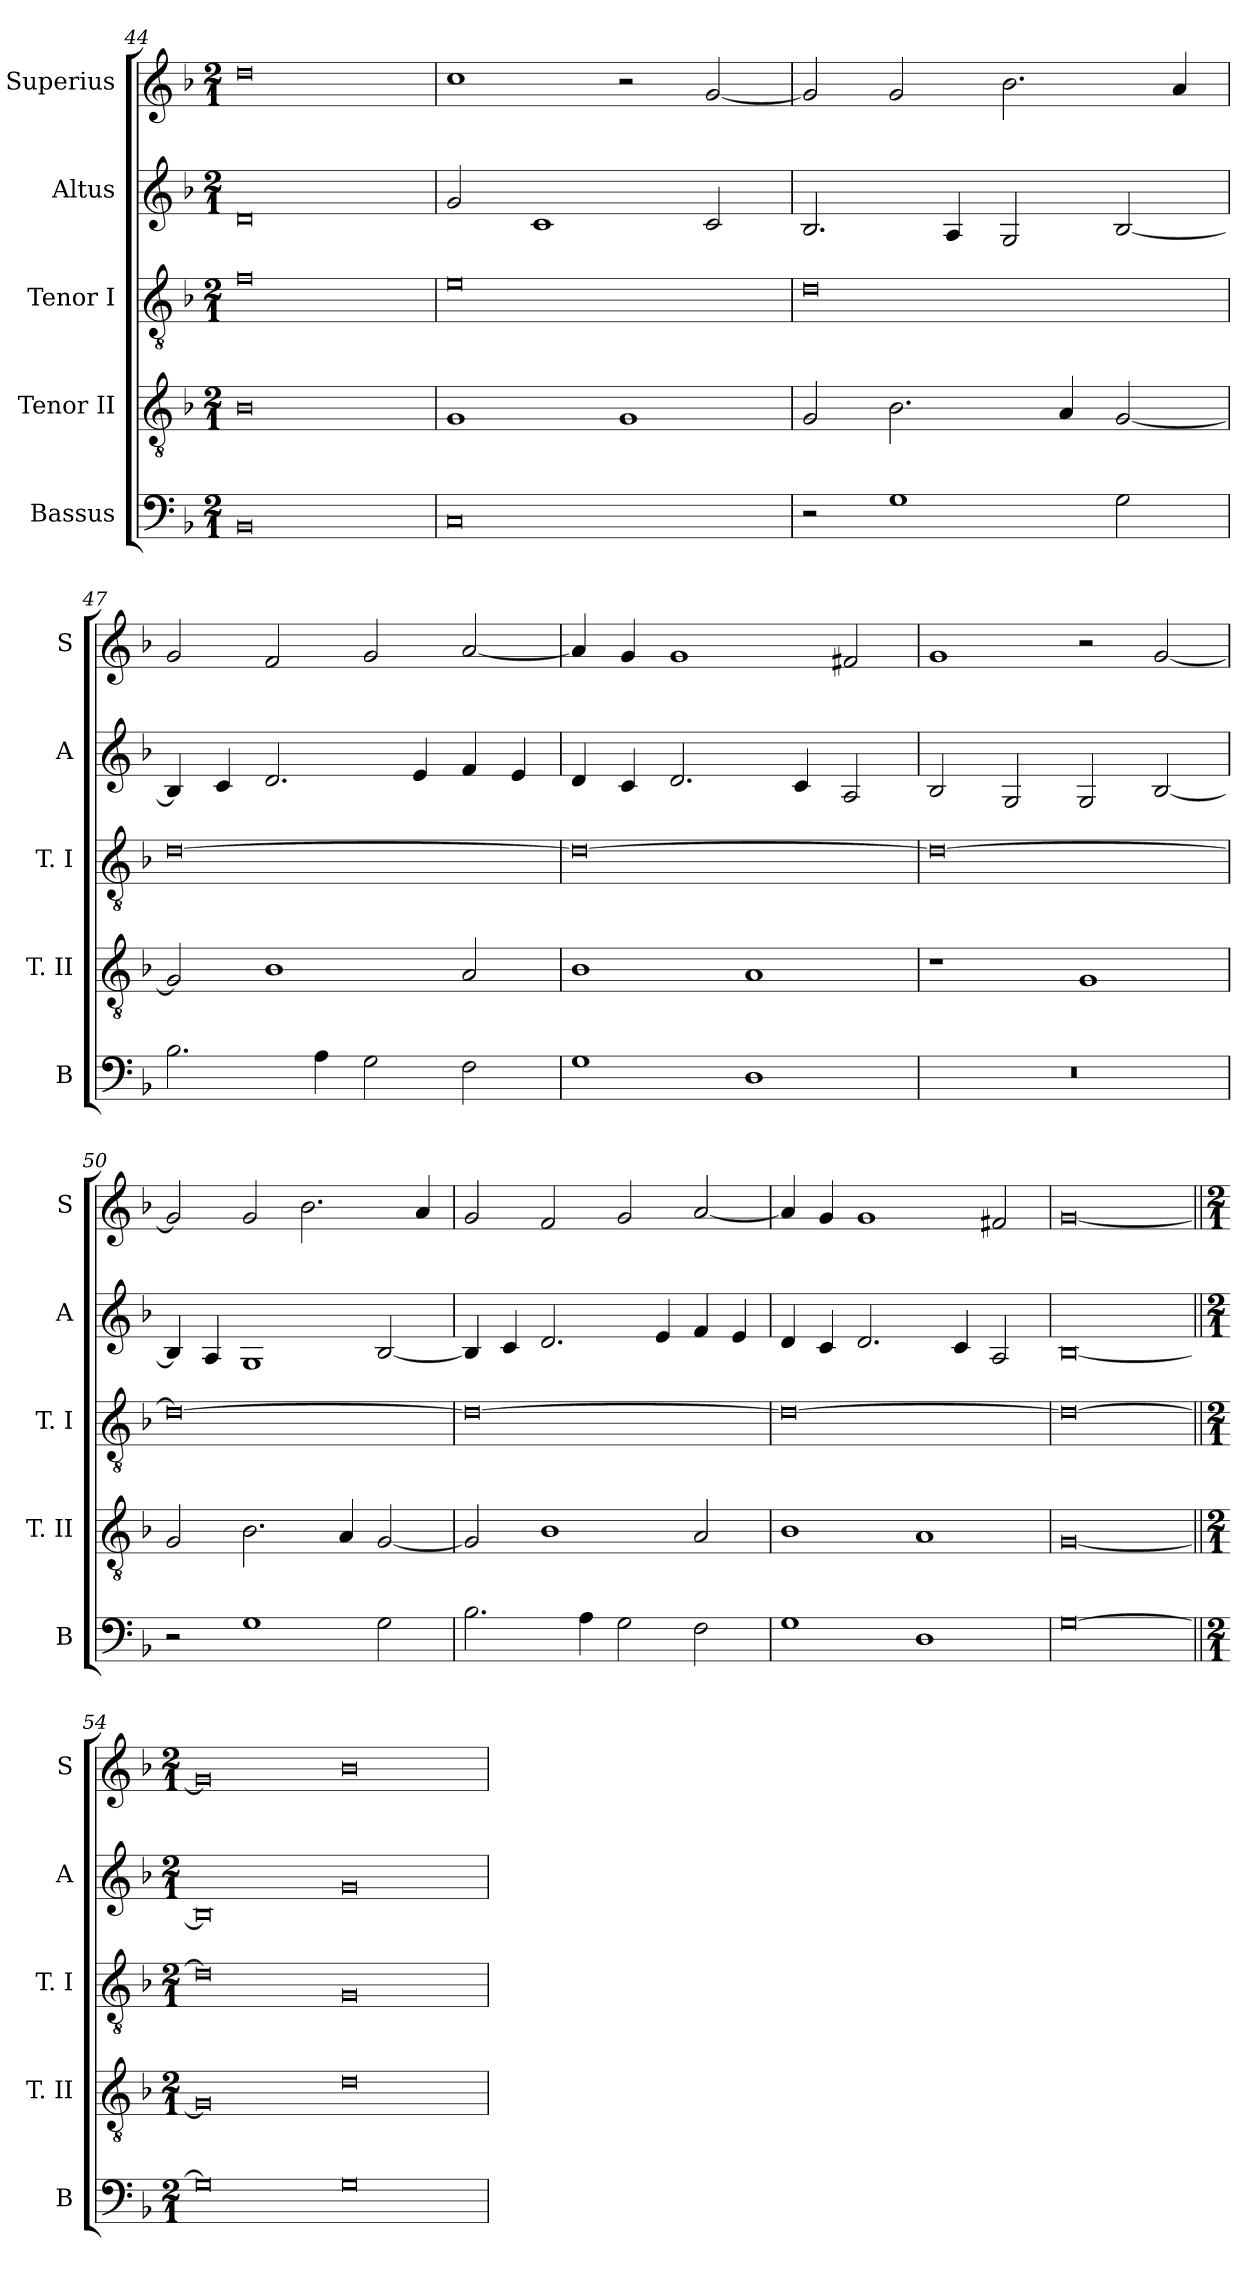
**kern	**kern	**kern	**kern	**kern
*part5	*part4	*part3	*part2	*part1
*staff5	*staff4	*staff3	*staff2	*staff1
*I"Bassus	*I"Tenor II	*I"Tenor I	*I"Altus	*I"Superius
*I'B	*I'T. II	*I'T. I	*I'A	*I'S
*clefF4	*clefGv2	*clefGv2	*clefG2	*clefG2
*k[b-]	*k[b-]	*k[b-]	*k[b-]	*k[b-]
*F:	*F:	*F:	*F:	*F:
*M2/1	*M2/1	*M2/1	*M2/1	*M2/1
=44	=44	=44	=44	=44
0BB-	0B-	0f	0d	0dd
=45	=45	=45	=45	=45
0C	1G	0e	2g	1cc
.	.	.	1c	.
.	1G	.	.	2r
.	.	.	2c	[2g
=46	=46	=46	=46	=46
2r	2G	0d	2.B-	2g]
1G	2.B-	.	.	2g
.	.	.	4A	.
.	.	.	2G	2.b-
.	4A	.	.	.
2G	[2G	.	[2B-	.
.	.	.	.	4a
=47	=47	=47	=47	=47
2.B-	2G]	[0d	4B-]	2g
.	.	.	4c	.
.	1B-	.	2.d	2f
4A	.	.	.	.
2G	.	.	.	2g
.	.	.	4e	.
2F	2A	.	4f	[2a
.	.	.	4e	.
=48	=48	=48	=48	=48
1G	1B-	0d_	4d	4a]
.	.	.	4c	4g
.	.	.	2.d	1g
1D	1A	.	.	.
.	.	.	4c	.
.	.	.	2A	2f#X
=49	=49	=49	=49	=49
0r	1r	0d_	2B-	1g
.	.	.	2G	.
.	1G	.	2G	2r
.	.	.	[2B-	[2g
=50	=50	=50	=50	=50
2r	2G	0d_	4B-]	2g]
.	.	.	4A	.
1G	2.B-	.	1G	2g
.	.	.	.	2.b-
.	4A	.	.	.
2G	[2G	.	[2B-	.
.	.	.	.	4a
=51	=51	=51	=51	=51
2.B-	2G]	0d_	4B-]	2g
.	.	.	4c	.
.	1B-	.	2.d	2f
4A	.	.	.	.
2G	.	.	.	2g
.	.	.	4e	.
2F	2A	.	4f	[2a
.	.	.	4e	.
=52	=52	=52	=52	=52
1G	1B-	0d_	4d	4a]
.	.	.	4c	4g
.	.	.	2.d	1g
1D	1A	.	.	.
.	.	.	4c	.
.	.	.	2A	2f#X
=53	=53	=53	=53	=53
[0G	[0G	0d_	[0B-	[0g
=54||	=54||	=54||	=54||	=54||
*M2/1	*M2/1	*M2/1	*M2/1	*M2/1
0G]	0G]	0d]	0B-]	0g]
0G	0d	0G	0g	0b-
=	=	=	=	=
*-	*-	*-	*-	*-
